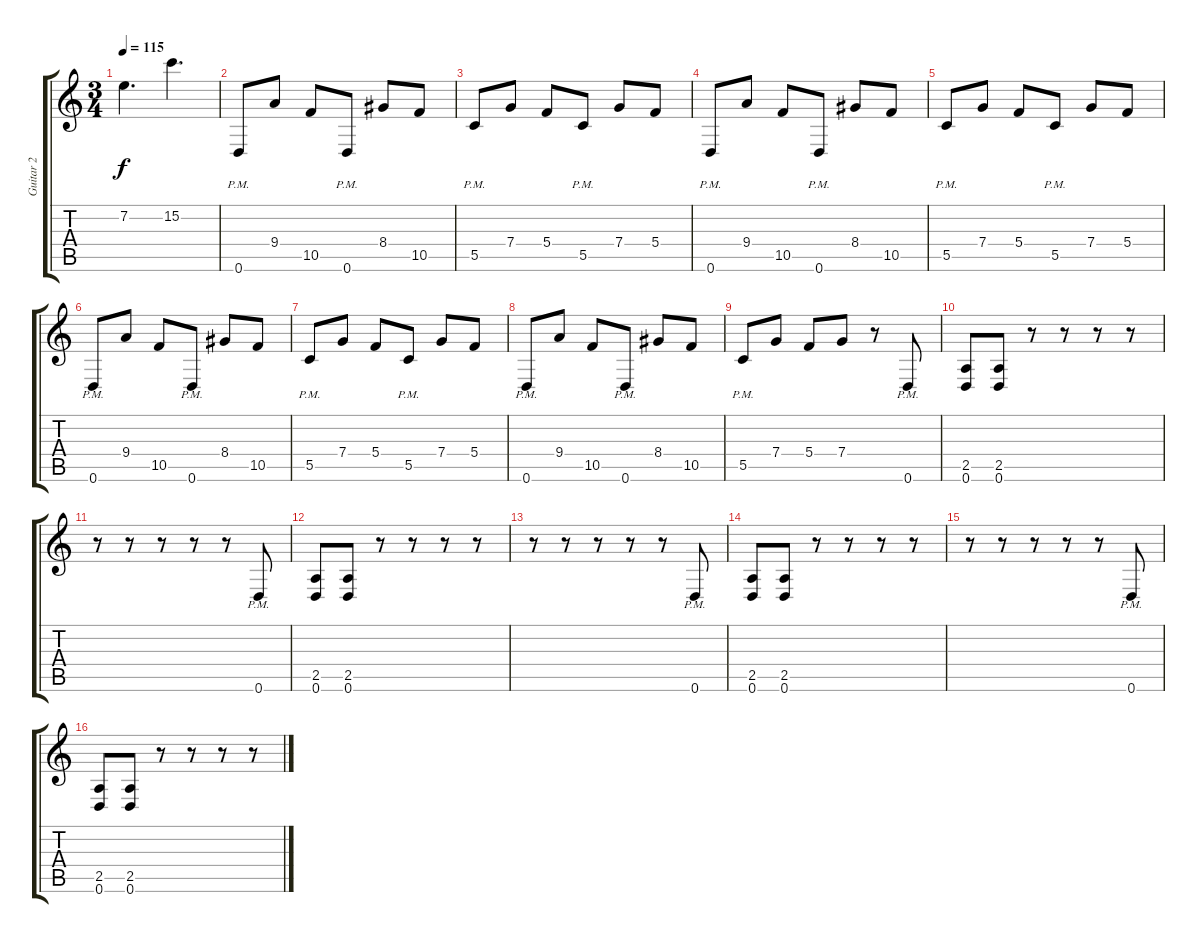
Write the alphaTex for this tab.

\track ("Guitar 2" "Guitar 2") {instrument distortionguitar}
\staff {score tabs}
\tuning (D4 A3 F3 C3 G2 D2) {hide}
\ts (3 4)
\tempo 115
\clef g2
\ks c
7.2.4{d dy f} 15.2.4{d} |
0.6{pm}.8 9.4.8 10.5.8 0.6{pm}.8 8.4.8 10.5.8 |
5.5{pm}.8 7.4.8 5.4.8 5.5{pm}.8 7.4.8 5.4.8 |
0.6{pm}.8 9.4.8 10.5.8 0.6{pm}.8 8.4.8 10.5.8 |
5.5{pm}.8 7.4.8 5.4.8 5.5{pm}.8 7.4.8 5.4.8 |
0.6{pm}.8 9.4.8 10.5.8 0.6{pm}.8 8.4.8 10.5.8 |
5.5{pm}.8 7.4.8 5.4.8 5.5{pm}.8 7.4.8 5.4.8 |
0.6{pm}.8 9.4.8 10.5.8 0.6{pm}.8 8.4.8 10.5.8 |
5.5{pm}.8 7.4.8 5.4.8 7.4.8 r.8 0.6{pm}.8 |
(2.5 0.6).8 (2.5 0.6).8 r.8 r.8 r.8 r.8 |
r.8 r.8 r.8 r.8 r.8 0.6{pm}.8 |
(2.5 0.6).8 (2.5 0.6).8 r.8 r.8 r.8 r.8 |
r.8 r.8 r.8 r.8 r.8 0.6{pm}.8 |
(2.5 0.6).8 (2.5 0.6).8 r.8 r.8 r.8 r.8 |
r.8 r.8 r.8 r.8 r.8 0.6{pm}.8 |
(2.5 0.6).8 (2.5 0.6).8 r.8 r.8 r.8 r.8
